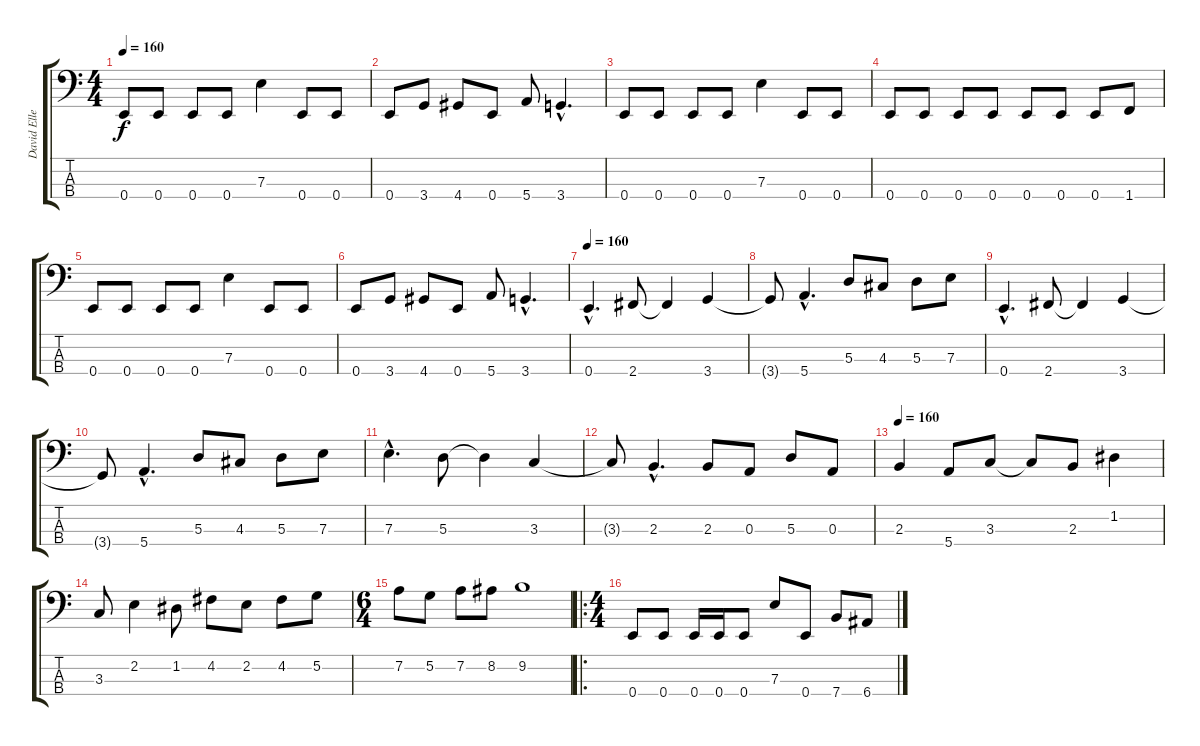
\track ("David Ellefson" "David Elle") {instrument electricbasspick}
\staff {score tabs}
\tuning (G2 D2 A1 E1) {hide}
\ts (4 4)
\tempo 160
\clef f4
\ks c
0.4.8{dy f} 0.4.8 0.4.8 0.4.8 7.3.4 0.4.8 0.4.8 |
0.4.8 3.4.8 4.4.8 0.4.8 5.4.8 3.4{hac}.4{d} |
0.4.8 0.4.8 0.4.8 0.4.8 7.3.4 0.4.8 0.4.8 |
0.4.8 0.4.8 0.4.8 0.4.8 0.4.8 0.4.8 0.4.8 1.4.8 |
0.4.8 0.4.8 0.4.8 0.4.8 7.3.4 0.4.8 0.4.8 |
0.4.8 3.4.8 4.4.8 0.4.8 5.4.8 3.4{hac}.4{d} |
\tempo 160
0.4{hac}.4{d} 2.4.8 2.4{t}.4 3.4.4 |
3.4{t}.8 5.4{hac}.4{d} 5.3.8 4.3.8 5.3.8 7.3.8 |
0.4{hac}.4{d} 2.4.8 2.4{t}.4 3.4.4 |
3.4{t}.8 5.4{hac}.4{d} 5.3.8 4.3.8 5.3.8 7.3.8 |
7.3{hac}.4{d} 5.3.8 5.3{t}.4 3.3.4 |
3.3{t}.8 2.3{hac}.4{d} 2.3.8 0.3.8 5.3.8 0.3.8 |
\tempo 160
2.3.4 5.4.8 3.3.8 3.3{t}.8 2.3.8 1.2.4 |
3.3.8 2.2.4 1.2.8 4.2.8 2.2.8 4.2.8 5.2.8 |
\ts (6 4)
7.2.8 5.2.8 7.2.8 8.2.8 9.2.1 |
\ro
\ts (4 4)
0.4.8 0.4.8 0.4.16 0.4.16 0.4.8 7.3.8 0.4.8 7.4.8 6.4.8
